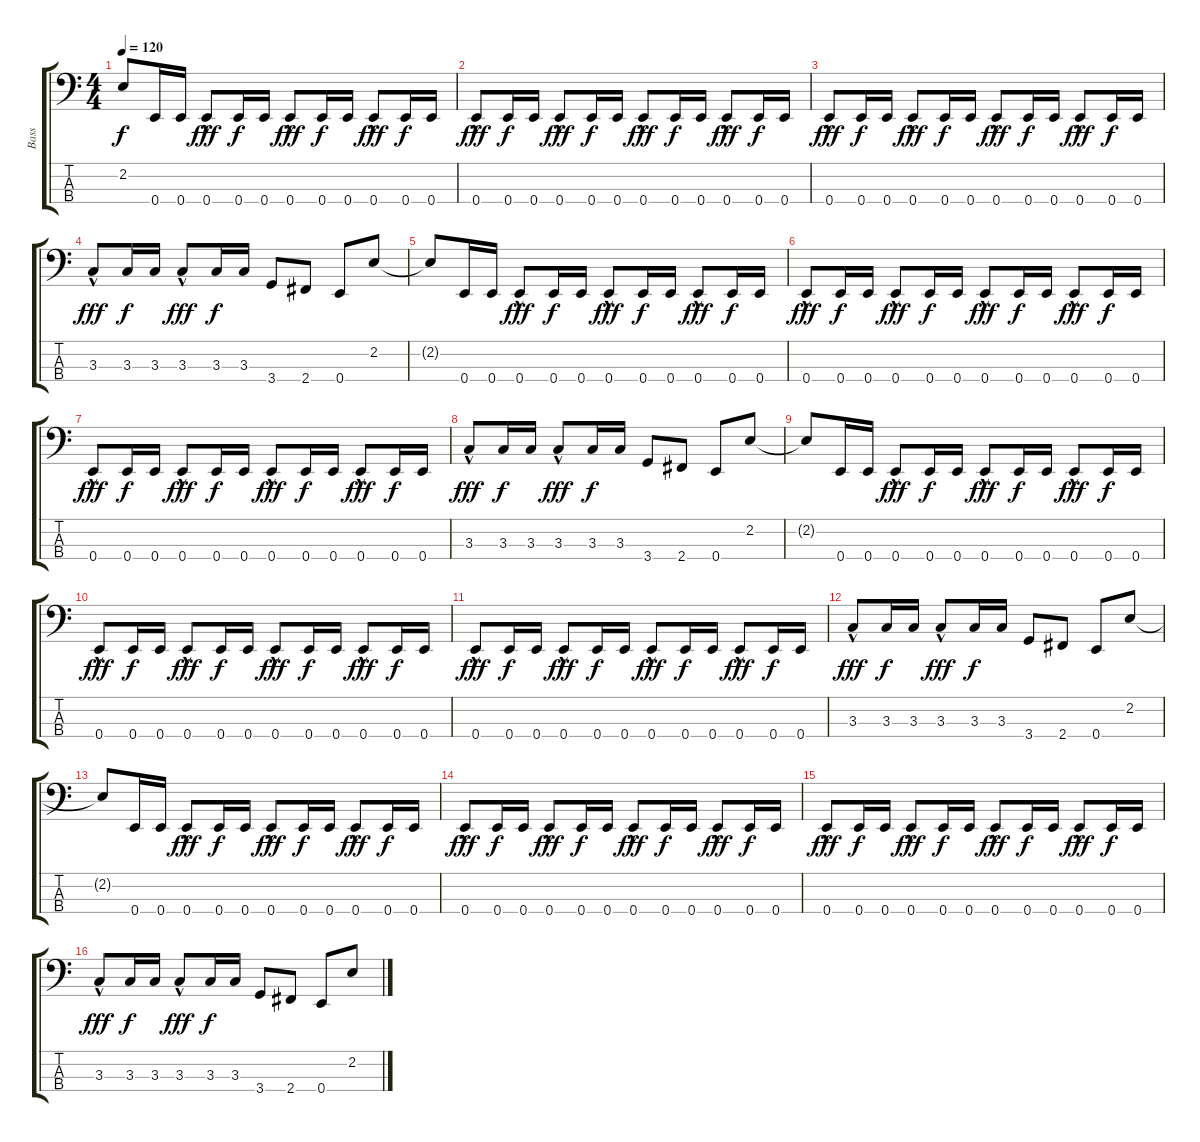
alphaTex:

\track ("Bass" "Bass") {instrument electricbasspick}
\staff {score tabs}
\tuning (G2 D2 A1 E1) {hide}
\ts (4 4)
\tempo 120
\clef f4
\ks c
2.2{t}.8{dy f} 0.4.16 0.4.16 0.4{hac}.8{dy fff} 0.4.16{dy f} 0.4.16 0.4{hac}.8{dy fff} 0.4.16{dy f} 0.4.16 0.4{hac}.8{dy fff} 0.4.16{dy f} 0.4.16 |
0.4{hac}.8{dy fff} 0.4.16{dy f} 0.4.16 0.4{hac}.8{dy fff} 0.4.16{dy f} 0.4.16 0.4{hac}.8{dy fff} 0.4.16{dy f} 0.4.16 0.4{hac}.8{dy fff} 0.4.16{dy f} 0.4.16 |
0.4{hac}.8{dy fff} 0.4.16{dy f} 0.4.16 0.4{hac}.8{dy fff} 0.4.16{dy f} 0.4.16 0.4{hac}.8{dy fff} 0.4.16{dy f} 0.4.16 0.4{hac}.8{dy fff} 0.4.16{dy f} 0.4.16 |
3.3{hac}.8{dy fff} 3.3.16{dy f} 3.3.16 3.3{hac}.8{dy fff} 3.3.16{dy f} 3.3.16 3.4.8 2.4.8 0.4.8 2.2.8 |
2.2{t}.8 0.4.16 0.4.16 0.4{hac}.8{dy fff} 0.4.16{dy f} 0.4.16 0.4{hac}.8{dy fff} 0.4.16{dy f} 0.4.16 0.4{hac}.8{dy fff} 0.4.16{dy f} 0.4.16 |
0.4{hac}.8{dy fff} 0.4.16{dy f} 0.4.16 0.4{hac}.8{dy fff} 0.4.16{dy f} 0.4.16 0.4{hac}.8{dy fff} 0.4.16{dy f} 0.4.16 0.4{hac}.8{dy fff} 0.4.16{dy f} 0.4.16 |
0.4{hac}.8{dy fff} 0.4.16{dy f} 0.4.16 0.4{hac}.8{dy fff} 0.4.16{dy f} 0.4.16 0.4{hac}.8{dy fff} 0.4.16{dy f} 0.4.16 0.4{hac}.8{dy fff} 0.4.16{dy f} 0.4.16 |
3.3{hac}.8{dy fff} 3.3.16{dy f} 3.3.16 3.3{hac}.8{dy fff} 3.3.16{dy f} 3.3.16 3.4.8 2.4.8 0.4.8 2.2.8 |
2.2{t}.8 0.4.16 0.4.16 0.4{hac}.8{dy fff} 0.4.16{dy f} 0.4.16 0.4{hac}.8{dy fff} 0.4.16{dy f} 0.4.16 0.4{hac}.8{dy fff} 0.4.16{dy f} 0.4.16 |
0.4{hac}.8{dy fff volume 15} 0.4.16{dy f} 0.4.16 0.4{hac}.8{dy fff} 0.4.16{dy f} 0.4.16 0.4{hac}.8{dy fff} 0.4.16{dy f} 0.4.16 0.4{hac}.8{dy fff} 0.4.16{dy f} 0.4.16 |
0.4{hac}.8{dy fff volume 14} 0.4.16{dy f} 0.4.16 0.4{hac}.8{dy fff} 0.4.16{dy f} 0.4.16 0.4{hac}.8{dy fff} 0.4.16{dy f} 0.4.16 0.4{hac}.8{dy fff} 0.4.16{dy f} 0.4.16 |
3.3{hac}.8{dy fff volume 12} 3.3.16{dy f} 3.3.16 3.3{hac}.8{dy fff} 3.3.16{dy f} 3.3.16 3.4.8 2.4.8 0.4.8 2.2.8 |
2.2{t}.8 0.4.16{volume 10} 0.4.16 0.4{hac}.8{dy fff} 0.4.16{dy f} 0.4.16 0.4{hac}.8{dy fff} 0.4.16{dy f} 0.4.16 0.4{hac}.8{dy fff} 0.4.16{dy f} 0.4.16 |
0.4{hac}.8{dy fff volume 8} 0.4.16{dy f} 0.4.16 0.4{hac}.8{dy fff} 0.4.16{dy f} 0.4.16 0.4{hac}.8{dy fff} 0.4.16{dy f} 0.4.16 0.4{hac}.8{dy fff} 0.4.16{dy f} 0.4.16 |
0.4{hac}.8{dy fff volume 6} 0.4.16{dy f} 0.4.16 0.4{hac}.8{dy fff} 0.4.16{dy f} 0.4.16 0.4{hac}.8{dy fff} 0.4.16{dy f} 0.4.16 0.4{hac}.8{dy fff} 0.4.16{dy f} 0.4.16 |
3.3{hac}.8{dy fff volume 4} 3.3.16{dy f} 3.3.16 3.3{hac}.8{dy fff} 3.3.16{dy f} 3.3.16 3.4.8 2.4.8 0.4.8 2.2.8
